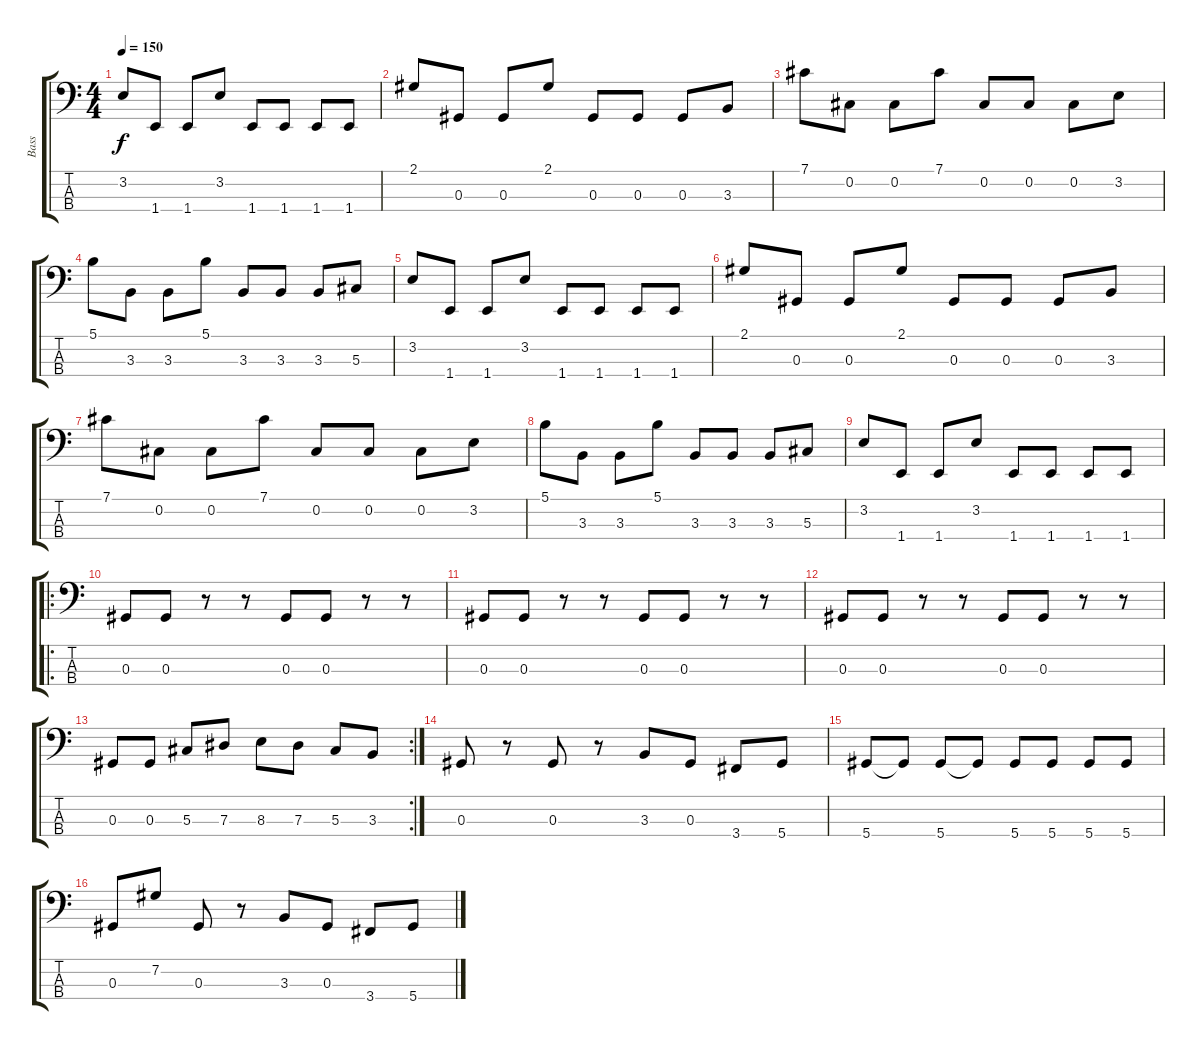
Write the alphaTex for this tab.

\track ("Bass" "Bass") {instrument electricbassfinger}
\staff {score tabs}
\tuning (Gb2 Db2 Ab1 Eb1) {hide}
\ts (4 4)
\tempo 150
\clef f4
\ks c
3.2.8{dy f} 1.4.8 1.4.8 3.2.8 1.4.8 1.4.8 1.4.8 1.4.8 |
2.1.8 0.3.8 0.3.8 2.1.8 0.3.8 0.3.8 0.3.8 3.3.8 |
7.1.8 0.2.8 0.2.8 7.1.8 0.2.8 0.2.8 0.2.8 3.2.8 |
5.1.8 3.3.8 3.3.8 5.1.8 3.3.8 3.3.8 3.3.8 5.3.8 |
3.2.8 1.4.8 1.4.8 3.2.8 1.4.8 1.4.8 1.4.8 1.4.8 |
2.1.8 0.3.8 0.3.8 2.1.8 0.3.8 0.3.8 0.3.8 3.3.8 |
7.1.8 0.2.8 0.2.8 7.1.8 0.2.8 0.2.8 0.2.8 3.2.8 |
5.1.8 3.3.8 3.3.8 5.1.8 3.3.8 3.3.8 3.3.8 5.3.8 |
3.2.8 1.4.8 1.4.8 3.2.8 1.4.8 1.4.8 1.4.8 1.4.8 |
\ro
0.3.8 0.3.8 r.8 r.8 0.3.8 0.3.8 r.8 r.8 |
0.3.8 0.3.8 r.8 r.8 0.3.8 0.3.8 r.8 r.8 |
0.3.8 0.3.8 r.8 r.8 0.3.8 0.3.8 r.8 r.8 |
\rc 2
0.3.8 0.3.8 5.3.8 7.3.8 8.3.8 7.3.8 5.3.8 3.3.8 |
0.3.8 r.8 0.3.8 r.8 3.3.8 0.3.8 3.4.8 5.4.8 |
5.4.8 5.4{t}.8 5.4.8 5.4{t}.8 5.4.8 5.4.8 5.4.8 5.4.8 |
0.3.8 7.2.8 0.3.8 r.8 3.3.8 0.3.8 3.4.8 5.4.8
